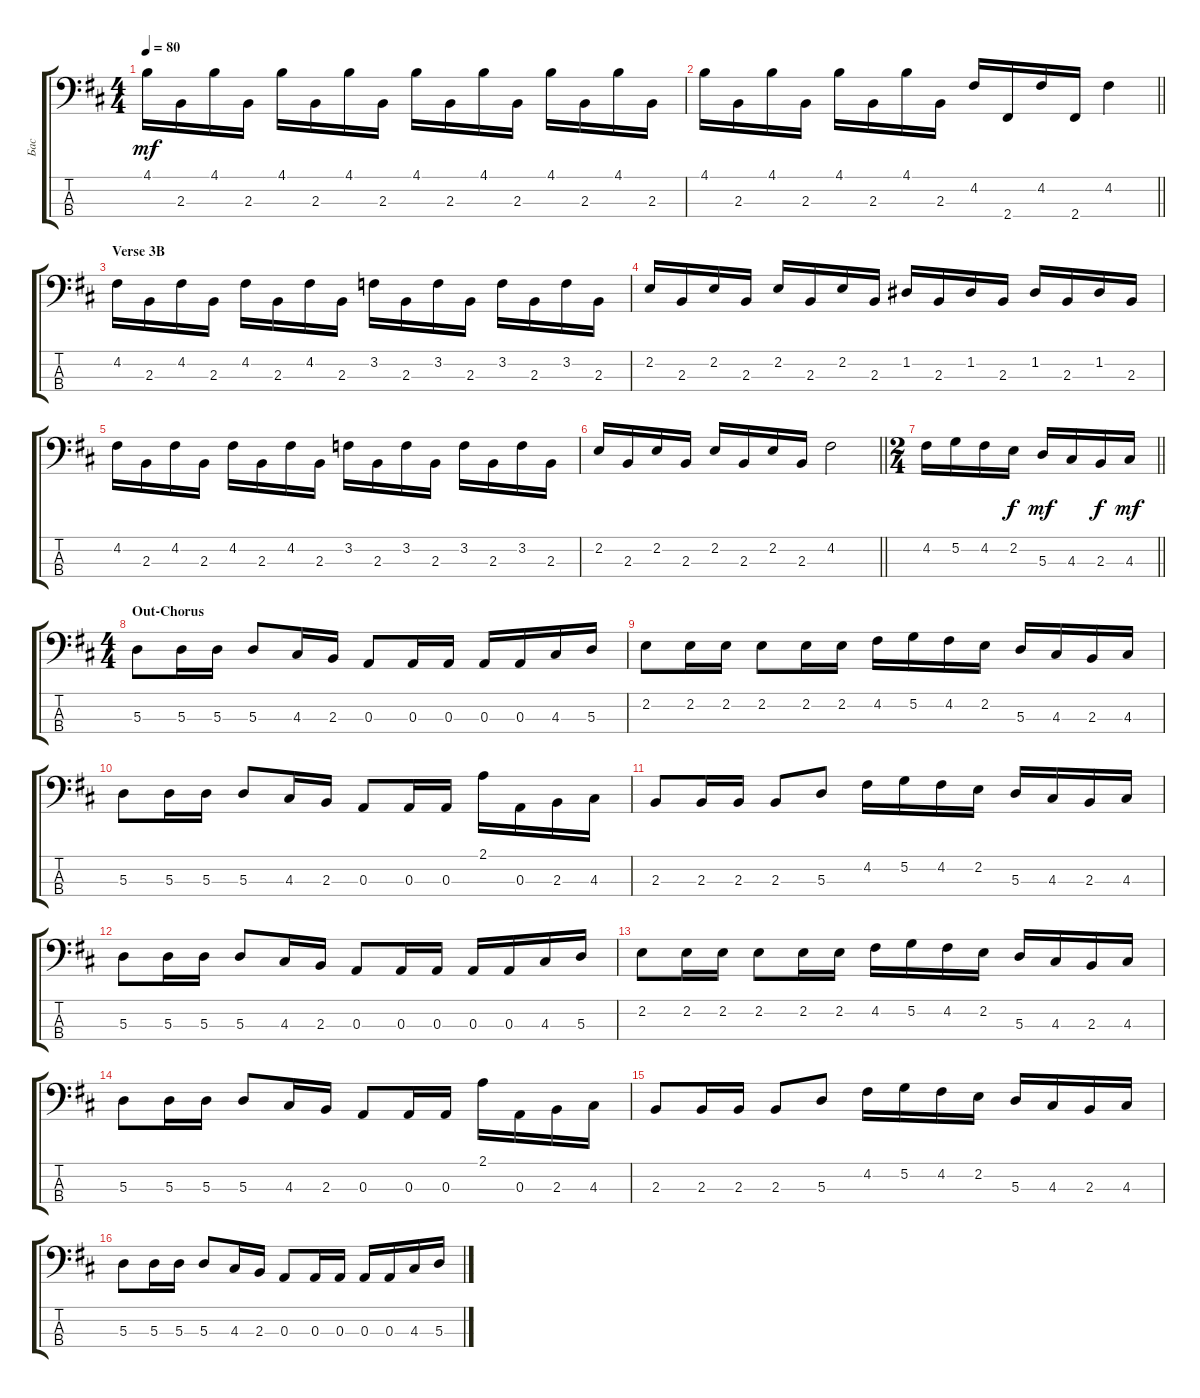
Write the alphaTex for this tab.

\track ("Бас" "Бас") {instrument electricbassfinger}
\staff {score tabs}
\tuning (G2 D2 A1 E1) {hide}
\ts (4 4)
\tempo 80
\clef f4
\ks bminor
4.1.16{dy mf} 2.3.16 4.1.16 2.3.16 4.1.16 2.3.16 4.1.16 2.3.16 4.1.16 2.3.16 4.1.16 2.3.16 4.1.16 2.3.16 4.1.16 2.3.16 |
\barLineRight lightlight
4.1.16 2.3.16 4.1.16 2.3.16 4.1.16 2.3.16 4.1.16 2.3.16 4.2.16 2.4.16 4.2.16 2.4.16 4.2.4 |
\section ("" "Verse 3B")
4.2.16 2.3.16 4.2.16 2.3.16 4.2.16 2.3.16 4.2.16 2.3.16 3.2.16 2.3.16 3.2.16 2.3.16 3.2.16 2.3.16 3.2.16 2.3.16 |
2.2.16 2.3.16 2.2.16 2.3.16 2.2.16 2.3.16 2.2.16 2.3.16 1.2.16 2.3.16 1.2.16 2.3.16 1.2.16 2.3.16 1.2.16 2.3.16 |
4.2.16 2.3.16 4.2.16 2.3.16 4.2.16 2.3.16 4.2.16 2.3.16 3.2.16 2.3.16 3.2.16 2.3.16 3.2.16 2.3.16 3.2.16 2.3.16 |
\barLineRight lightlight
2.2.16 2.3.16 2.2.16 2.3.16 2.2.16 2.3.16 2.2.16 2.3.16 4.2.2 |
\ts (2 4)
\barLineRight lightlight
4.2.16 5.2.16 4.2.16 2.2.16{dy f} 5.3.16{dy mf} 4.3.16 2.3.16{dy f} 4.3.16{dy mf} |
\ts (4 4)
\section ("" "Out-Chorus")
5.3.8 5.3.16 5.3.16 5.3.8 4.3.16 2.3.16 0.3.8 0.3.16 0.3.16 0.3.16 0.3.16 4.3.16 5.3.16 |
2.2.8 2.2.16 2.2.16 2.2.8 2.2.16 2.2.16 4.2.16 5.2.16 4.2.16 2.2.16 5.3.16 4.3.16 2.3.16 4.3.16 |
5.3.8 5.3.16 5.3.16 5.3.8 4.3.16 2.3.16 0.3.8 0.3.16 0.3.16 2.1.16 0.3.16 2.3.16 4.3.16 |
2.3.8 2.3.16 2.3.16 2.3.8 5.3.8 4.2.16 5.2.16 4.2.16 2.2.16 5.3.16 4.3.16 2.3.16 4.3.16 |
5.3.8 5.3.16 5.3.16 5.3.8 4.3.16 2.3.16 0.3.8 0.3.16 0.3.16 0.3.16 0.3.16 4.3.16 5.3.16 |
2.2.8 2.2.16 2.2.16 2.2.8 2.2.16 2.2.16 4.2.16 5.2.16 4.2.16 2.2.16 5.3.16 4.3.16 2.3.16 4.3.16 |
5.3.8 5.3.16 5.3.16 5.3.8 4.3.16 2.3.16 0.3.8 0.3.16 0.3.16 2.1.16 0.3.16 2.3.16 4.3.16 |
2.3.8 2.3.16 2.3.16 2.3.8 5.3.8 4.2.16 5.2.16 4.2.16 2.2.16 5.3.16 4.3.16 2.3.16 4.3.16 |
5.3.8 5.3.16 5.3.16 5.3.8 4.3.16 2.3.16 0.3.8 0.3.16 0.3.16 0.3.16 0.3.16 4.3.16 5.3.16
